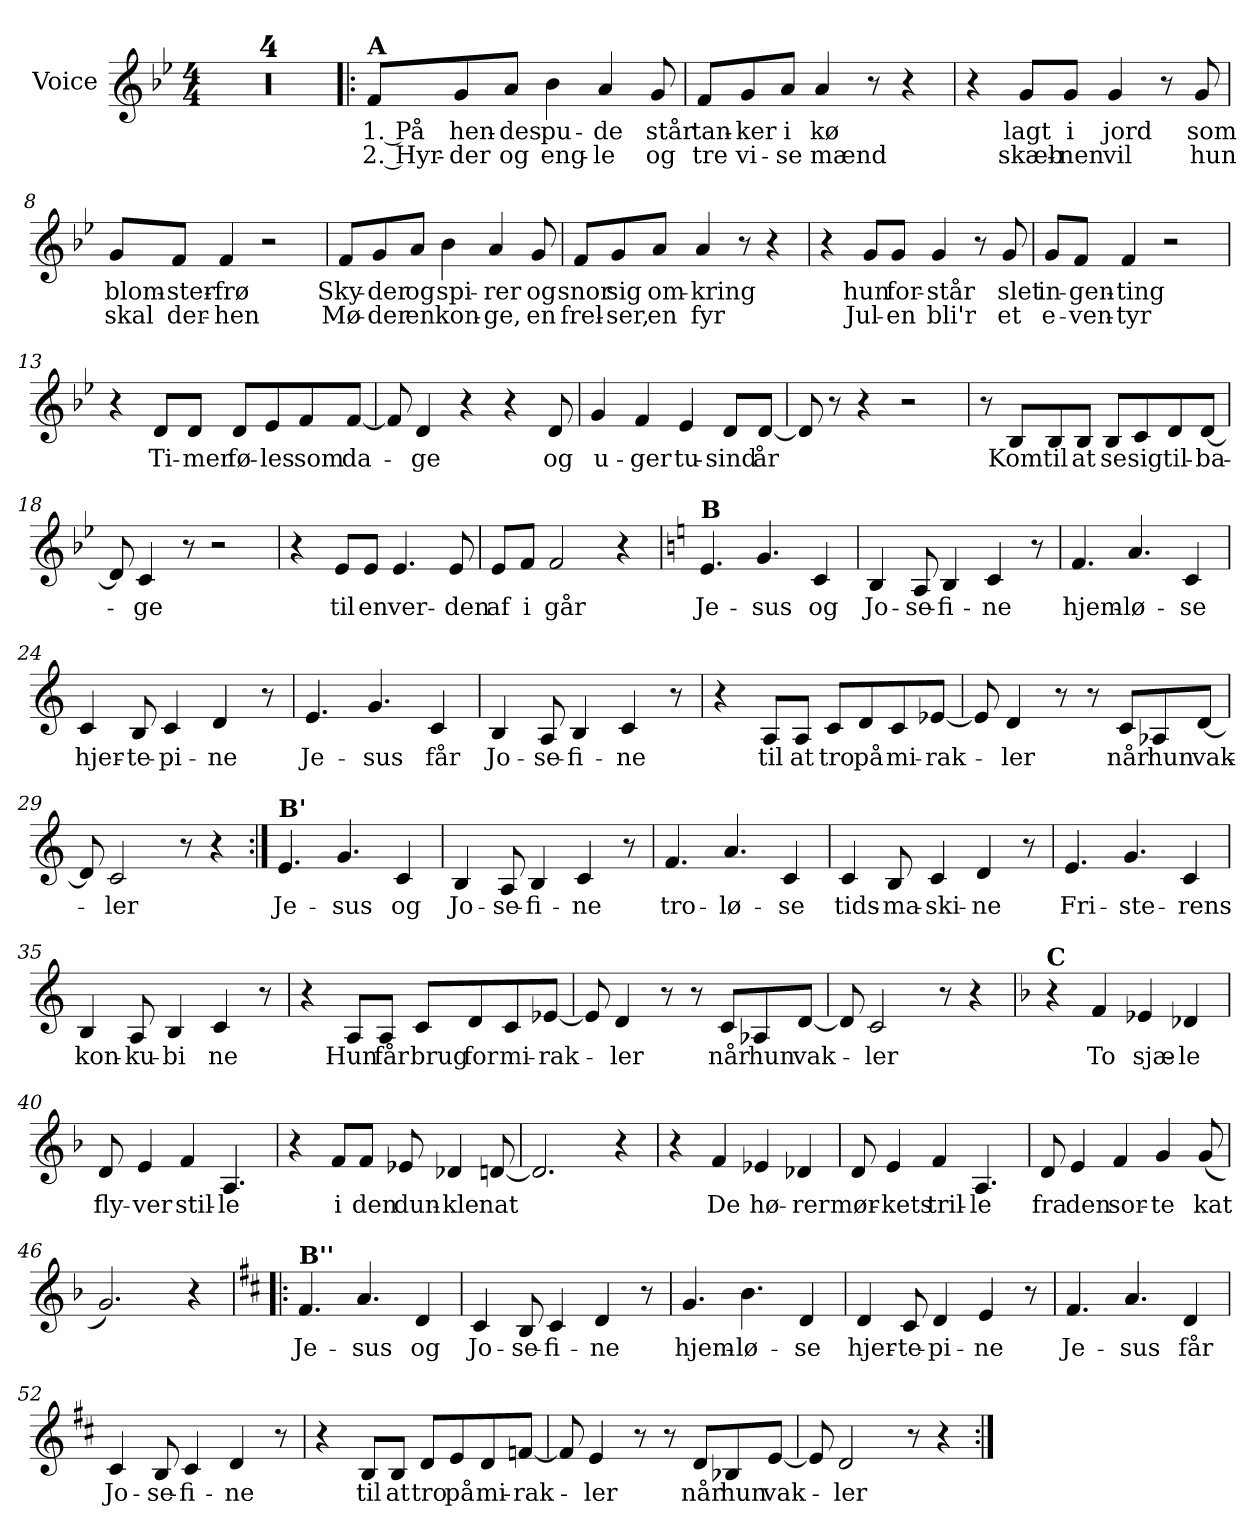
**kern	**text	**text
*part1	*part1	*part1
*staff1	*staff1	*staff1
*I"Voice	*	*
*I'Vo.	*	*
*clefG2	*	*
*k[b-e-]	*	*
*M4/4	*	*
=1	=1	=1
1r	.	.
=2	=2	=2
1r	.	.
=3	=3	=3
1r	.	.
=4	=4	=4
1r	.	.
=5!|:	=5!|:	=5!|:
!LO:TX:a:B:t=A	!	!
!	!LO:LY:b	!LO:LY:b
8f/L	1. På	2. Hyr-
!	!LO:LY:b	!LO:LY:b
8g/	hen-	-der
!	!LO:LY:b	!LO:LY:b
8a/J	-des	og
!	!LO:LY:b	!LO:LY:b
4b-\	pu-	eng-
!	!LO:LY:b	!LO:LY:b
4a/	-de	-le
!	!LO:LY:b	!LO:LY:b
8g/	står	og
=6	=6	=6
!	!LO:LY:b	!LO:LY:b
8f/L	tan-	tre
!	!LO:LY:b	!LO:LY:b
8g/	-ker	vi-
!	!LO:LY:b	!LO:LY:b
8a/J	i	-se
!	!LO:LY:b	!LO:LY:b
4a/	kø	mænd
8r	.	.
4r	.	.
=7	=7	=7
4r	.	.
!	!LO:LY:b	!LO:LY:b
8g/L	lagt	skæb-
!	!LO:LY:b	!LO:LY:b
8g/J	i	-nen
!	!LO:LY:b	!LO:LY:b
4g/	jord	vil
8r	.	.
!	!LO:LY:b	!LO:LY:b
8g/	som	hun
!!LO:LB:g=z
=8	=8	=8
!	!LO:LY:b	!LO:LY:b
8g/L	blom-	skal
!	!LO:LY:b	!LO:LY:b
8f/J	-ster-	der-
!	!LO:LY:b	!LO:LY:b
4f/	-frø	-hen
2r	.	.
=9	=9	=9
!	!LO:LY:b	!LO:LY:b
8f/L	Sky-	Mø-
!	!LO:LY:b	!LO:LY:b
8g/	-der	-der
!	!LO:LY:b	!LO:LY:b
8a/J	og	en
!	!LO:LY:b	!LO:LY:b
4b-\	spi-	kon-
!	!LO:LY:b	!LO:LY:b
4a/	-rer	-ge,
!	!LO:LY:b	!LO:LY:b
8g/	og	en
=10	=10	=10
!	!LO:LY:b	!LO:LY:b
8f/L	snor	frel-
!	!LO:LY:b	!LO:LY:b
8g/	sig	-ser,
!	!LO:LY:b	!LO:LY:b
8a/J	om-	en
!	!LO:LY:b	!LO:LY:b
4a/	-kring	fyr
8r	.	.
4r	.	.
=11	=11	=11
4r	.	.
!	!LO:LY:b	!LO:LY:b
8g/L	hun	Jul-
!	!LO:LY:b	!LO:LY:b
8g/J	for-	-en
!	!LO:LY:b	!LO:LY:b
4g/	-står	bli'r
8r	.	.
!	!LO:LY:b	!LO:LY:b
8g/	slet	et
=12	=12	=12
!	!LO:LY:b	!LO:LY:b
8g/L	in-	e-
!	!LO:LY:b	!LO:LY:b
8f/J	-gen-	-ven-
!	!LO:LY:b	!LO:LY:b
4f/	-ting	-tyr
2r	.	.
!!LO:LB:g=z
=13	=13	=13
4r	.	.
!	!LO:LY:b	!
8d/L	Ti-	.
!	!LO:LY:b	!
8d/J	-mer	.
!	!LO:LY:b	!
8d/L	fø-	.
!	!LO:LY:b	!
8e-/	-les	.
!	!LO:LY:b	!
8f/	som	.
!	!LO:LY:b	!
[8f/J	da-	.
=14	=14	=14
8f/]	.	.
!	!LO:LY:b	!
4d/	-ge	.
4r	.	.
4r	.	.
!	!LO:LY:b	!
8d/	og	.
=15	=15	=15
!	!LO:LY:b	!
4g/	u-	.
!	!LO:LY:b	!
4f/	-ger	.
!	!LO:LY:b	!
4e-/	tu-	.
!	!LO:LY:b	!
8d/L	-sind	.
!	!LO:LY:b	!
[8d/J	år	.
=16	=16	=16
8d/]	.	.
8r	.	.
4r	.	.
2r	.	.
=17	=17	=17
8r	.	.
!	!LO:LY:b	!
8B-/L	Kom	.
!	!LO:LY:b	!
8B-/	til	.
!	!LO:LY:b	!
8B-/J	at	.
!	!LO:LY:b	!
8B-/L	se	.
!	!LO:LY:b	!
8c/	sig	.
!	!LO:LY:b	!
8d/	til-	.
!	!LO:LY:b	!
[8d/J	-ba-	.
!!LO:LB:g=z
=18	=18	=18
8d/]	.	.
!	!LO:LY:b	!
4c/	-ge	.
8r	.	.
2r	.	.
=19	=19	=19
4r	.	.
!	!LO:LY:b	!
8e-/L	til	.
!	!LO:LY:b	!
8e-/J	en	.
!	!LO:LY:b	!
4.e-/	ver-	.
!	!LO:LY:b	!
8e-/	-den	.
=20	=20	=20
!	!LO:LY:b	!
8e-/L	af	.
!	!LO:LY:b	!
8f/J	i	.
!	!LO:LY:b	!
2f/	går	.
4r	.	.
=21	=21	=21
*k[]	*	*
!LO:TX:a:B:t=B	!	!
!	!LO:LY:b	!
4.e/	Je-	.
!	!LO:LY:b	!
4.g/	-sus	.
!	!LO:LY:b	!
4c/	og	.
=22	=22	=22
!	!LO:LY:b	!
4B/	Jo-	.
!	!LO:LY:b	!
8A/	-se-	.
!	!LO:LY:b	!
4B/	-fi-	.
!	!LO:LY:b	!
4c/	-ne	.
8r	.	.
=23	=23	=23
!	!LO:LY:b	!
4.f/	hjem-	.
!	!LO:LY:b	!
4.a/	-lø-	.
!	!LO:LY:b	!
4c/	-se	.
!!LO:LB:g=z
=24	=24	=24
!	!LO:LY:b	!
4c/	hjer-	.
!	!LO:LY:b	!
8B/	-te-	.
!	!LO:LY:b	!
4c/	-pi-	.
!	!LO:LY:b	!
4d/	-ne	.
8r	.	.
=25	=25	=25
!	!LO:LY:b	!
4.e/	Je-	.
!	!LO:LY:b	!
4.g/	-sus	.
!	!LO:LY:b	!
4c/	får	.
=26	=26	=26
!	!LO:LY:b	!
4B/	Jo-	.
!	!LO:LY:b	!
8A/	-se-	.
!	!LO:LY:b	!
4B/	-fi-	.
!	!LO:LY:b	!
4c/	-ne	.
8r	.	.
=27	=27	=27
4r	.	.
!	!LO:LY:b	!
8A/L	til	.
!	!LO:LY:b	!
8A/J	at	.
!	!LO:LY:b	!
8c/L	tro	.
!	!LO:LY:b	!
8d/	på	.
!	!LO:LY:b	!
8c/	mi-	.
!	!LO:LY:b	!
[8e-X/J	-rak-	.
=28	=28	=28
8e-/]	.	.
!	!LO:LY:b	!
4d/	-ler	.
8r	.	.
8r	.	.
!	!LO:LY:b	!
8c/L	når	.
!	!LO:LY:b	!
8A-X/	hun	.
!	!LO:LY:b	!
[8d/J	vak-	.
!!LO:LB:g=z
=29	=29	=29
8d/]	.	.
!	!LO:LY:b	!
2c/	-ler	.
8r	.	.
4r	.	.
=30:|!	=30:|!	=30:|!
!LO:TX:a:B:t=B'	!	!
!	!LO:LY:b	!
4.e/	Je-	.
!	!LO:LY:b	!
4.g/	-sus	.
!	!LO:LY:b	!
4c/	og	.
=31	=31	=31
!	!LO:LY:b	!
4B/	Jo-	.
!	!LO:LY:b	!
8A/	-se-	.
!	!LO:LY:b	!
4B/	-fi-	.
!	!LO:LY:b	!
4c/	-ne	.
8r	.	.
=32	=32	=32
!	!LO:LY:b	!
4.f/	tro-	.
!	!LO:LY:b	!
4.a/	-lø-	.
!	!LO:LY:b	!
4c/	-se	.
=33	=33	=33
!	!LO:LY:b	!
4c/	tids-	.
!	!LO:LY:b	!
8B/	-ma-	.
!	!LO:LY:b	!
4c/	-ski-	.
!	!LO:LY:b	!
4d/	-ne	.
8r	.	.
=34	=34	=34
!	!LO:LY:b	!
4.e/	Fri-	.
!	!LO:LY:b	!
4.g/	-ste-	.
!	!LO:LY:b	!
4c/	-rens	.
=35	=35	=35
!	!LO:LY:b	!
4B/	kon-	.
!	!LO:LY:b	!
8A/	-ku-	.
!	!LO:LY:b	!
4B/	-bi	.
!	!LO:LY:b	!
4c/	ne	.
8r	.	.
!!LO:PB:g=z
=36	=36	=36
4r	.	.
!	!LO:LY:b	!
8A/L	Hun	.
!	!LO:LY:b	!
8A/J	får	.
!	!LO:LY:b	!
8c/L	brug	.
!	!LO:LY:b	!
8d/	for	.
!	!LO:LY:b	!
8c/	mi-	.
!	!LO:LY:b	!
[8e-X/J	-rak-	.
=37	=37	=37
8e-/]	.	.
!	!LO:LY:b	!
4d/	-ler	.
8r	.	.
8r	.	.
!	!LO:LY:b	!
8c/L	når	.
!	!LO:LY:b	!
8A-X/	hun	.
!	!LO:LY:b	!
[8d/J	vak-	.
=38	=38	=38
8d/]	.	.
!	!LO:LY:b	!
2c/	-ler	.
8r	.	.
4r	.	.
=39	=39	=39
*k[b-]	*	*
!LO:TX:a:B:t=C	!	!
4r	.	.
!	!LO:LY:b	!
4f/	To	.
!	!LO:LY:b	!
4e-X/	sjæ-	.
!	!LO:LY:b	!
4d-X/	-le	.
=40	=40	=40
!	!LO:LY:b	!
8d/	fly-	.
!	!LO:LY:b	!
4e/	-ver	.
!	!LO:LY:b	!
4f/	stil-	.
!	!LO:LY:b	!
4.A/	-le	.
!!LO:LB:g=z
=41	=41	=41
4r	.	.
!	!LO:LY:b	!
8f/L	i	.
!	!LO:LY:b	!
8f/J	den	.
!	!LO:LY:b	!
8e-X/	dun-	.
!	!LO:LY:b	!
4d-X/	-kle	.
!	!LO:LY:b	!
[8dn/	nat	.
=42	=42	=42
2.d/]	.	.
4r	.	.
=43	=43	=43
4r	.	.
!	!LO:LY:b	!
4f/	De	.
!	!LO:LY:b	!
4e-X/	hø-	.
!	!LO:LY:b	!
4d-X/	-rer	.
=44	=44	=44
!	!LO:LY:b	!
8d/	mør-	.
!	!LO:LY:b	!
4e/	-kets	.
!	!LO:LY:b	!
4f/	tril-	.
!	!LO:LY:b	!
4.A/	-le	.
=45	=45	=45
!	!LO:LY:b	!
8d/	fra	.
!	!LO:LY:b	!
4e/	den	.
!	!LO:LY:b	!
4f/	sor-	.
!	!LO:LY:b	!
4g/	-te	.
!	!LO:LY:b	!
(<8g/	kat	.
=46	=46	=46
2.g/)	.	.
4r	.	.
!!LO:LB:g=z
=47!|:	=47!|:	=47!|:
*k[f#c#]	*	*
!LO:TX:a:B:t=B''	!	!
!	!LO:LY:b	!
4.f#/	Je-	.
!	!LO:LY:b	!
4.a/	-sus	.
!	!LO:LY:b	!
4d/	og	.
=48	=48	=48
!	!LO:LY:b	!
4c#/	Jo-	.
!	!LO:LY:b	!
8B/	-se-	.
!	!LO:LY:b	!
4c#/	-fi-	.
!	!LO:LY:b	!
4d/	-ne	.
8r	.	.
=49	=49	=49
!	!LO:LY:b	!
4.g/	hjem-	.
!	!LO:LY:b	!
4.b\	-lø-	.
!	!LO:LY:b	!
4d/	-se	.
=50	=50	=50
!	!LO:LY:b	!
4d/	hjer-	.
!	!LO:LY:b	!
8c#/	-te-	.
!	!LO:LY:b	!
4d/	-pi-	.
!	!LO:LY:b	!
4e/	-ne	.
8r	.	.
=51	=51	=51
!	!LO:LY:b	!
4.f#/	Je-	.
!	!LO:LY:b	!
4.a/	-sus	.
!	!LO:LY:b	!
4d/	får	.
=52	=52	=52
!	!LO:LY:b	!
4c#/	Jo-	.
!	!LO:LY:b	!
8B/	-se-	.
!	!LO:LY:b	!
4c#/	-fi-	.
!	!LO:LY:b	!
4d/	-ne	.
8r	.	.
!!LO:LB:g=z
=53	=53	=53
4r	.	.
!	!LO:LY:b	!
8B/L	til	.
!	!LO:LY:b	!
8B/J	at	.
!	!LO:LY:b	!
8d/L	tro	.
!	!LO:LY:b	!
8e/	på	.
!	!LO:LY:b	!
8d/	mi-	.
!	!LO:LY:b	!
[8fn/J	-rak-	.
=54	=54	=54
8f/]	.	.
!	!LO:LY:b	!
4e/	-ler	.
8r	.	.
8r	.	.
!	!LO:LY:b	!
8d/L	når	.
!	!LO:LY:b	!
8B-X/	hun	.
!	!LO:LY:b	!
[8e/J	vak-	.
=55	=55	=55
8e/]	.	.
!	!LO:LY:b	!
2d/	-ler	.
8r	.	.
4r	.	.
=:|!	=:|!	=:|!
*-	*-	*-
